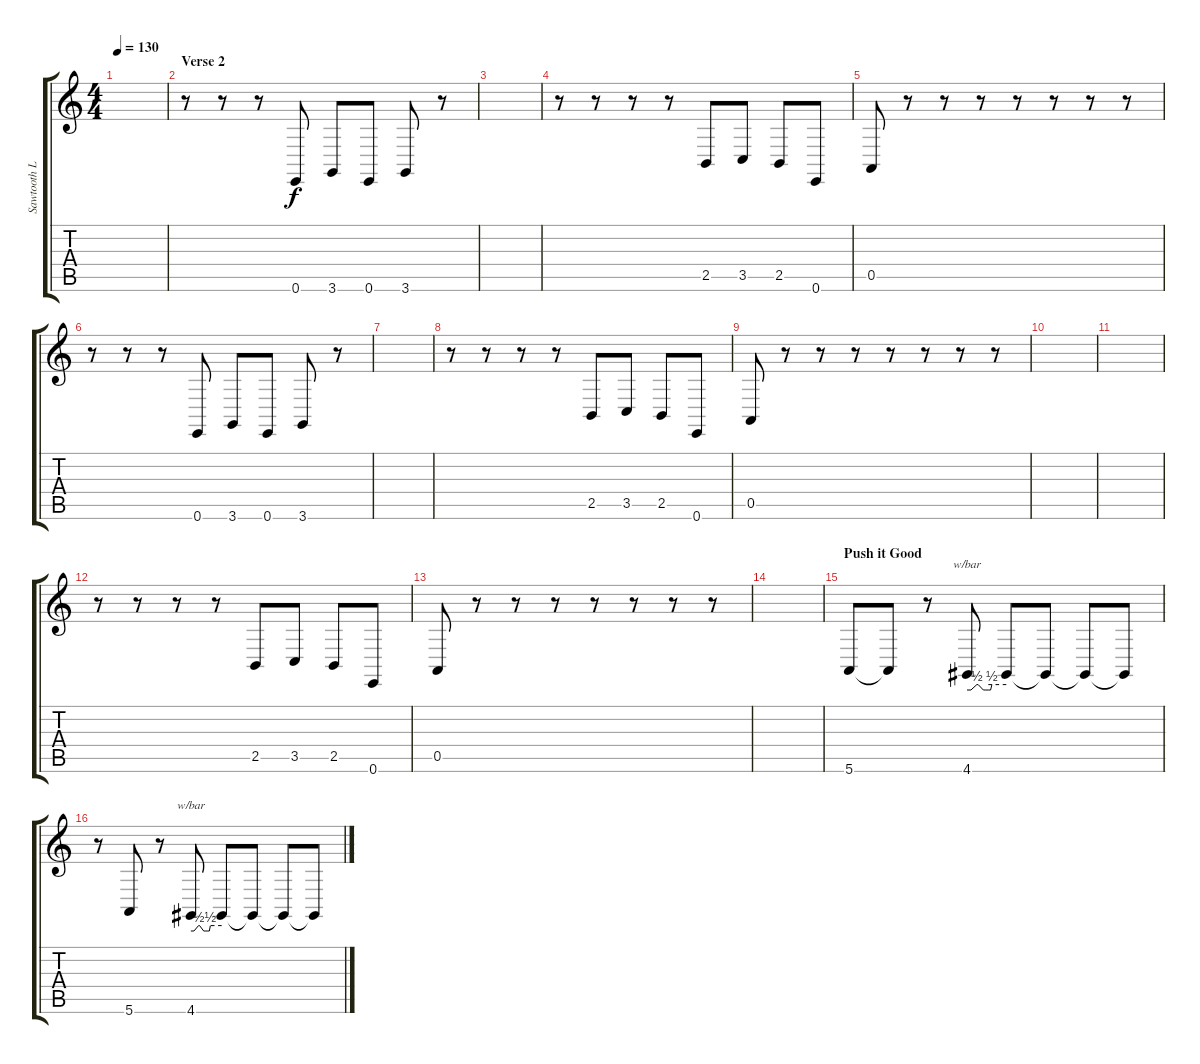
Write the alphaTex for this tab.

\track ("Sawtooth Lead" "Sawtooth L") {instrument lead2sawtooth}
\staff {score tabs}
\tuning (E4 B3 G3 D3 A2 E2) {hide}
\ts (4 4)
\tempo 130
\clef g2
\ks c
|
\section ("" "Verse 2")
r.8 r.8 r.8 0.6.8 3.6.8 0.6.8 3.6.8 r.8 |
|
r.8 r.8 r.8 r.8 2.5.8 3.5.8 2.5.8 0.6.8 |
0.5.8 r.8 r.8 r.8 r.8 r.8 r.8 r.8 |
r.8 r.8 r.8 0.6.8 3.6.8 0.6.8 3.6.8 r.8 |
|
r.8 r.8 r.8 r.8 2.5.8 3.5.8 2.5.8 0.6.8 |
0.5.8 r.8 r.8 r.8 r.8 r.8 r.8 r.8 |
|
|
r.8 r.8 r.8 r.8 2.5.8 3.5.8 2.5.8 0.6.8 |
0.5.8 r.8 r.8 r.8 r.8 r.8 r.8 r.8 |
|
\section ("" "Push it Good")
5.6.8{volume 12} 5.6{t}.8 r.8 4.6.8{tbe (custom default 0 0 6 0 15 2 17 2 25 0 28 0 33 0 36 0 38 2 60 2)} 4.6{t}.8 4.6{t}.8 4.6{t}.8 4.6{t}.8 |
r.8 5.6.8 r.8 4.6.8{tbe (custom default 0 0 6 0 15 2 17 2 25 0 28 0 33 0 36 0 38 2 60 2)} 4.6{t}.8 4.6{t}.8 4.6{t}.8 4.6{t}.8
